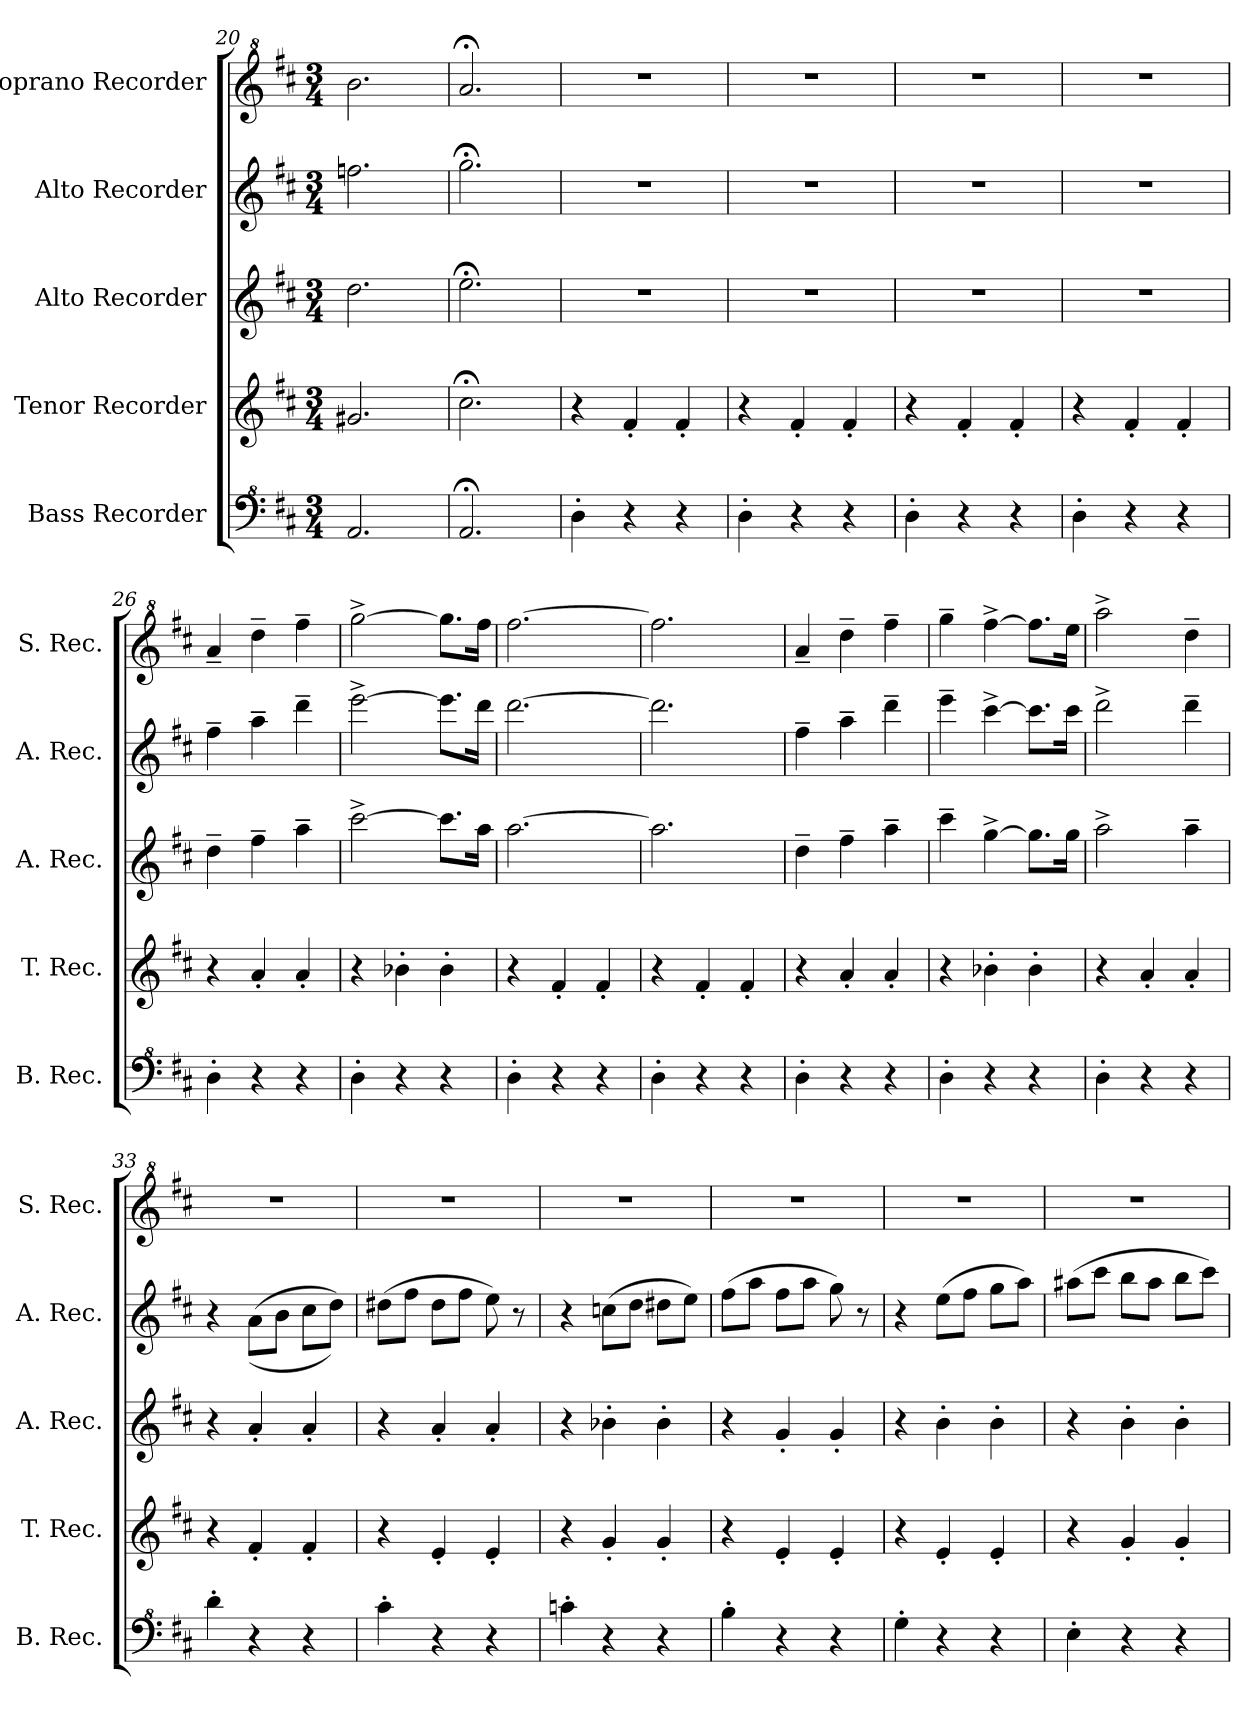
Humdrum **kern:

**kern	**kern	**kern	**kern	**kern
*part5	*part4	*part3	*part2	*part1
*staff5	*staff4	*staff3	*staff2	*staff1
*I"Bass Recorder	*I"Tenor Recorder	*I"Alto Recorder	*I"Alto Recorder	*I"Soprano Recorder
*I'B. Rec.	*I'T. Rec.	*I'A. Rec.	*I'A. Rec.	*I'S. Rec.
*clefF^4	*clefG2	*clefG2	*clefG2	*clefG^2
*k[f#c#]	*k[f#c#]	*k[f#c#]	*k[f#c#]	*k[f#c#]
*M3/4	*M3/4	*M3/4	*M3/4	*M3/4
=20	=20	=20	=20	=20
2.A/	2.g#X/	2.dd\	2.ffn\	2.bb\
=21	=21	=21	=21	=21
2.A;/	2.cc#;<\	2.ee;<\	2.gg;<\	2.aa;/
=22	=22	=22	=22	=22
4d'\	4r	2.r	2.r	2.r
4r	4f#'/	.	.	.
4r	4f#'/	.	.	.
=23	=23	=23	=23	=23
4d'\	4r	2.r	2.r	2.r
4r	4f#'/	.	.	.
4r	4f#'/	.	.	.
=24	=24	=24	=24	=24
4d'\	4r	2.r	2.r	2.r
4r	4f#'/	.	.	.
4r	4f#'/	.	.	.
=25	=25	=25	=25	=25
4d'\	4r	2.r	2.r	2.r
4r	4f#'/	.	.	.
4r	4f#'/	.	.	.
=26	=26	=26	=26	=26
4d'\	4r	4dd~\	4ff#~\	4aa~/
4r	4a'/	4ff#~\	4aa~\	4ddd~\
4r	4a'/	4aa~\	4ddd~\	4fff#~\
=27	=27	=27	=27	=27
4d'\	4r	[2ccc#^\	[2eee^\	[2ggg^\
4r	4b-X'\	.	.	.
4r	4b-'\	8.ccc#\L]	8.eee\L]	8.ggg\L]
.	.	16aa\Jk	16ddd\Jk	16fff#\Jk
=28	=28	=28	=28	=28
4d'\	4r	[2.aa\	[2.ddd\	[2.fff#\
4r	4f#'/	.	.	.
4r	4f#'/	.	.	.
=29	=29	=29	=29	=29
4d'\	4r	2.aa\]	2.ddd\]	2.fff#\]
4r	4f#'/	.	.	.
4r	4f#'/	.	.	.
=30	=30	=30	=30	=30
4d'\	4r	4dd~\	4ff#~\	4aa~/
4r	4a'/	4ff#~\	4aa~\	4ddd~\
4r	4a'/	4aa~\	4ddd~\	4fff#~\
=31	=31	=31	=31	=31
4d'\	4r	4ccc#~\	4eee~\	4ggg~\
4r	4b-X'\	[4gg^\	[4ccc#^\	[4fff#^\
4r	4b-'\	8.gg\L]	8.ccc#\L]	8.fff#\L]
.	.	16gg\Jk	16ccc#\Jk	16eee\Jk
=32	=32	=32	=32	=32
4d'\	4r	2aa^\	2ddd^\	2aaa^\
4r	4a'/	.	.	.
4r	4a'/	4aa~\	4ddd~\	4ddd~\
=33	=33	=33	=33	=33
4dd'\	4r	4r	4r	2.r
4r	4f#'/	4a'/	(>(>8a\L	.
.	.	.	8b\J	.
4r	4f#'/	4a'/	8cc#\L	.
.	.	.	8dd\J))	.
=34	=34	=34	=34	=34
4cc#'\	4r	4r	(>8dd#X\L	2.r
.	.	.	8ff#\J	.
4r	4e'/	4a'/	8dd#\L	.
.	.	.	8ff#\J	.
4r	4e'/	4a'/	8ee\)	.
.	.	.	8r	.
!!LO:LB:g=z
=35	=35	=35	=35	=35
4ccn'\	4r	4r	4r	2.r
4r	4g'/	4b-X'\	(>8ccn\L	.
.	.	.	8dd\J	.
4r	4g'/	4b-'\	8dd#X\L	.
.	.	.	8ee\J)	.
=36	=36	=36	=36	=36
4b'\	4r	4r	(>8ff#\L	2.r
.	.	.	8aa\J	.
4r	4e'/	4g'/	8ff#\L	.
.	.	.	8aa\J	.
4r	4e'/	4g'/	8gg\)	.
.	.	.	8r	.
=37	=37	=37	=37	=37
4g'\	4r	4r	4r	2.r
4r	4e'/	4b'\	(>8ee\L	.
.	.	.	8ff#\J	.
4r	4e'/	4b'\	8gg\L	.
.	.	.	8aa\J)	.
=38	=38	=38	=38	=38
4e'\	4r	4r	(>8aa#X\L	2.r
.	.	.	8ccc#\J	.
4r	4g'/	4b'\	8bb\L	.
.	.	.	8aa#\J	.
4r	4g'/	4b'\	8bb\L	.
.	.	.	8ccc#\J)	.
=	=	=	=	=
*-	*-	*-	*-	*-
